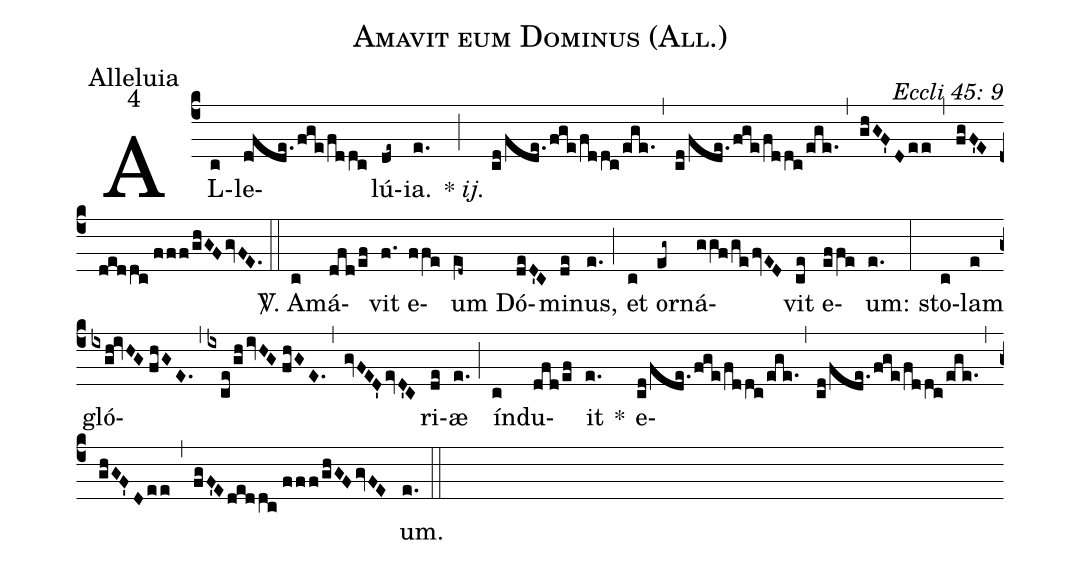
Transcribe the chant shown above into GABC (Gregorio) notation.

name: Amavit eum Dominus (All.);
office-part: Alleluia;
mode: 4;
commentary: Eccli 45: 9;
%%
(c4) AL(c)le(d!fde./fge/fddc)lú(de~)ia.(e.) {*}~<i>ij.</i>(;) (cd/fde./fge/fd/!dc/ege.) (,) (cd/fde./fge/fd/!dc/ege.) (,) (ghGF'Dee) (,) (fgF'Ededdc//fff/ghGFgvFE.) (::)
<sp>V/</sp>. A(c)má(dfd/ef)vit(f.) e(ffe)um(e[ll:1]d~) Dó(deD'C)mi(de)nus,(e.) (;) et(c) or(eg~)ná(ggf/gefvED)vit(ce) e(effe)um:(e.) (:)
sto(c)lam(e) gló(ixgh!ivHG//fhGE.)(,)(ixce/ghivHG//fhGE.)(,)(gvFED'evD'C)ri(de)æ(e.) (;) índ(c)u(dfd/ef)it(e.) *() e(cd/fde./fge/fd/!dc/ege.)(,)(cd/fde./fge/fd/!dc/ege.)(,)(ghGF'Dee)(,)(fgF'Ededdc//fff/ghGFgvFE)um.(e.) (::)
